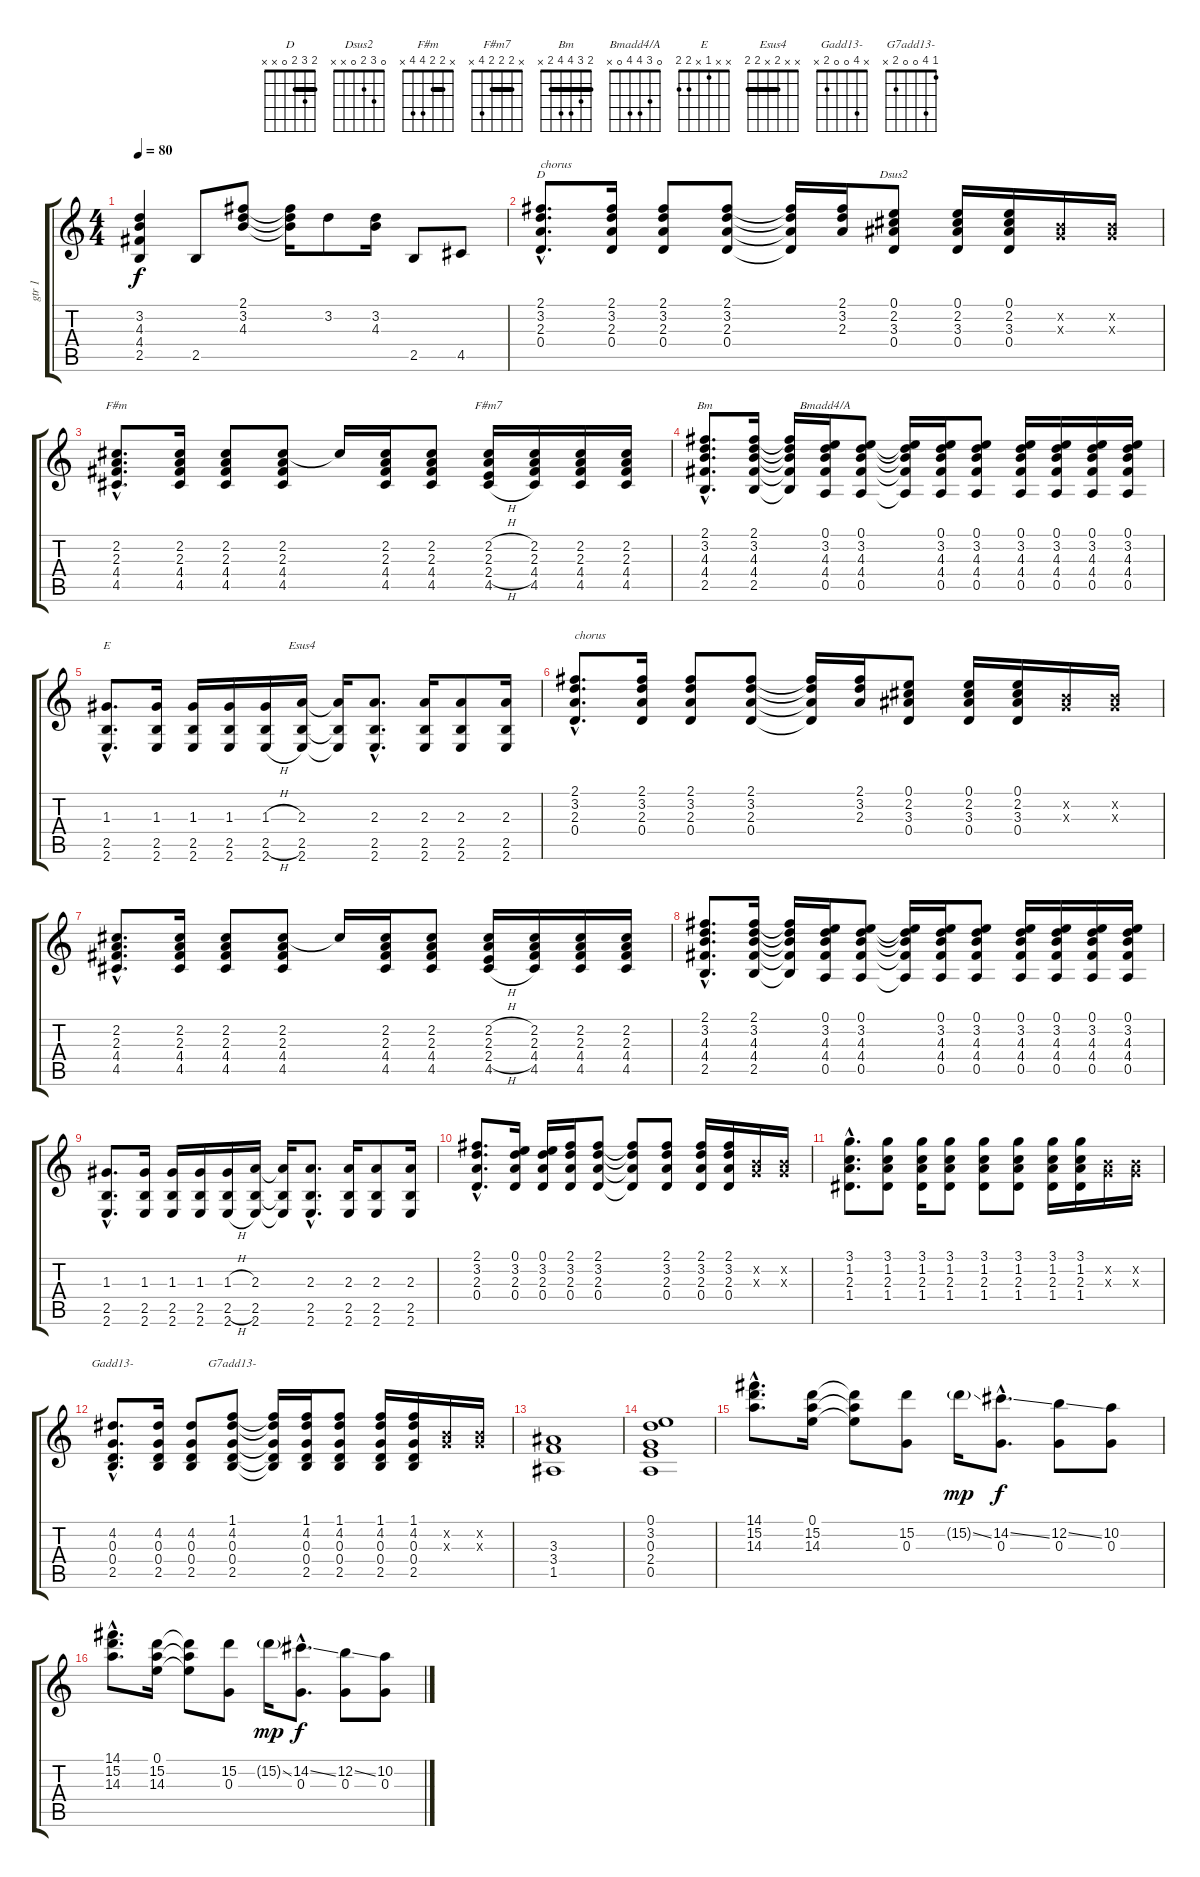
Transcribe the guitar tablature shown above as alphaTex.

\track ("gtr 1" "gtr 1") {instrument acousticguitarnylon}
\staff {score tabs}
\tuning (E4 B3 G3 D3 A2 D2) {hide}
\chord ("D" 2 3 2 0 x x) {barre 2}
\chord ("Dsus2" 0 3 2 0 x x)
\chord ("F#m" x 2 2 4 4 x) {barre 2}
\chord ("F#m7" x 2 2 2 4 x) {barre 2}
\chord ("Bm" 2 3 4 4 2 x) {barre 2}
\chord ("Bmadd4/A" 0 3 4 4 0 x)
\chord ("E" x x 1 x 2 2)
\chord ("Esus4" x x 2 x 2 2) {barre 2}
\chord ("Gadd13-" x 4 0 0 2 x)
\chord ("G7add13-" 1 4 0 0 2 x)
\ts (4 4)
\tempo 80
\clef g2
\ks c
(3.2 4.3 4.4 2.5).4{dy f} 2.5.8 (2.1 3.2 4.3).8 (2.1{t} 3.2{t} 4.3{t}).16 3.2.8 (3.2 4.3).16 2.5.8 4.5.8 |
(2.1{hac} 3.2{hac} 2.3{hac} 0.4{hac}).8{d ch "D" txt "chorus"} (2.1 3.2 2.3 0.4).16 (2.1 3.2 2.3 0.4).8 (2.1 3.2 2.3 0.4).8 (2.1{t} 3.2{t} 2.3{t} 0.4{t}).16 (2.1 3.2 2.3).16 (0.1 2.2 3.3 0.4).8{ch "Dsus2"} (0.1 2.2 3.3 0.4).16 (0.1 2.2 3.3 0.4).16 (0.2{x} 0.3{x}).16 (0.2{x} 0.3{x}).16 |
(2.2{hac} 2.3{hac} 4.4{hac} 4.5{hac}).8{d ch "F#m"} (2.2 2.3 4.4 4.5).16 (2.2 2.3 4.4 4.5).8 (2.2 2.3 4.4 4.5).8 2.2{t}.16 (2.2 2.3 4.4 4.5).16 (2.2 2.3 4.4 4.5).8 (2.2{h} 2.3{h} 2.4{h} 4.5{h}).16{ch "F#m7"} (2.2 2.3 4.4 4.5).16 (2.2 2.3 4.4 4.5).16 (2.2 2.3 4.4 4.5).16 |
(2.1{hac} 3.2{hac} 4.3{hac} 4.4{hac} 2.5{hac}).8{d ch "Bm"} (2.1 3.2 4.3 4.4 2.5).16 (2.1{t} 3.2{t} 4.3{t} 4.4{t} 2.5{t}).16 (0.1 3.2 4.3 4.4 0.5).16{ch "Bmadd4/A"} (0.1 3.2 4.3 4.4 0.5).8 (0.1{t} 3.2{t} 4.3{t} 4.4{t} 0.5{t}).16 (0.1 3.2 4.3 4.4 0.5).16 (0.1 3.2 4.3 4.4 0.5).8 (0.1 3.2 4.3 4.4 0.5).16 (0.1 3.2 4.3 4.4 0.5).16 (0.1 3.2 4.3 4.4 0.5).16 (0.1 3.2 4.3 4.4 0.5).16 |
(1.3{hac} 2.5{hac} 2.6{hac}).8{d ch "E"} (1.3 2.5 2.6).16 (1.3 2.5 2.6).16 (1.3 2.5 2.6).16 (1.3{h} 2.5{h} 2.6{h}).16 (2.3 2.5 2.6).16{ch "Esus4"} (2.3{t} 2.5{t} 2.6{t}).16 (2.3{hac} 2.5{hac} 2.6{hac}).8{d} (2.3 2.5 2.6).16 (2.3 2.5 2.6).8 (2.3 2.5 2.6).16 |
(2.1{hac} 3.2{hac} 2.3{hac} 0.4{hac}).8{d txt "chorus"} (2.1 3.2 2.3 0.4).16 (2.1 3.2 2.3 0.4).8 (2.1 3.2 2.3 0.4).8 (2.1{t} 3.2{t} 2.3{t} 0.4{t}).16 (2.1 3.2 2.3).16 (0.1 2.2 3.3 0.4).8 (0.1 2.2 3.3 0.4).16 (0.1 2.2 3.3 0.4).16 (0.2{x} 0.3{x}).16 (0.2{x} 0.3{x}).16 |
(2.2{hac} 2.3{hac} 4.4{hac} 4.5{hac}).8{d} (2.2 2.3 4.4 4.5).16 (2.2 2.3 4.4 4.5).8 (2.2 2.3 4.4 4.5).8 2.2{t}.16 (2.2 2.3 4.4 4.5).16 (2.2 2.3 4.4 4.5).8 (2.2{h} 2.3{h} 2.4{h} 4.5{h}).16 (2.2 2.3 4.4 4.5).16 (2.2 2.3 4.4 4.5).16 (2.2 2.3 4.4 4.5).16 |
(2.1{hac} 3.2{hac} 4.3{hac} 4.4{hac} 2.5{hac}).8{d} (2.1 3.2 4.3 4.4 2.5).16 (2.1{t} 3.2{t} 4.3{t} 4.4{t} 2.5{t}).16 (0.1 3.2 4.3 4.4 0.5).16 (0.1 3.2 4.3 4.4 0.5).8 (0.1{t} 3.2{t} 4.3{t} 4.4{t} 0.5{t}).16 (0.1 3.2 4.3 4.4 0.5).16 (0.1 3.2 4.3 4.4 0.5).8 (0.1 3.2 4.3 4.4 0.5).16 (0.1 3.2 4.3 4.4 0.5).16 (0.1 3.2 4.3 4.4 0.5).16 (0.1 3.2 4.3 4.4 0.5).16 |
(1.3{hac} 2.5{hac} 2.6{hac}).8{d} (1.3 2.5 2.6).16 (1.3 2.5 2.6).16 (1.3 2.5 2.6).16 (1.3{h} 2.5{h} 2.6{h}).16 (2.3 2.5 2.6).16 (2.3{t} 2.5{t} 2.6{t}).16 (2.3{hac} 2.5{hac} 2.6{hac}).8{d} (2.3 2.5 2.6).16 (2.3 2.5 2.6).8 (2.3 2.5 2.6).16 |
(2.1{hac} 3.2{hac} 2.3{hac} 0.4{hac}).8{d} (0.1 3.2 2.3 0.4).16 (0.1 3.2 2.3 0.4).16 (2.1 3.2 2.3 0.4).16 (2.1 3.2 2.3 0.4).8 (2.1{t} 3.2{t} 2.3{t} 0.4{t}).8 (2.1 3.2 2.3 0.4).8 (2.1 3.2 2.3 0.4).16 (2.1 3.2 2.3 0.4).16 (0.2{x} 0.3{x}).16 (0.2{x} 0.3{x}).16 |
(3.1{hac} 1.2{hac} 2.3{hac} 1.4{hac}).8{d} (3.1 1.2 2.3 1.4).8 (3.1 1.2 2.3 1.4).16 (3.1 1.2 2.3 1.4).8 (3.1 1.2 2.3 1.4).8 (3.1 1.2 2.3 1.4).8 (3.1 1.2 2.3 1.4).16 (3.1 1.2 2.3 1.4).16 (0.2{x} 0.3{x}).16 (0.2{x} 0.3{x}).16 |
(4.2{hac} 0.3{hac} 0.4{hac} 2.5{hac}).8{d ch "Gadd13-"} (4.2 0.3 0.4 2.5).16 (4.2 0.3 0.4 2.5).8 (1.1 4.2 0.3 0.4 2.5).8{ch "G7add13-"} (1.1{t} 4.2{t} 0.3{t} 0.4{t} 2.5{t}).16 (1.1 4.2 0.3 0.4 2.5).16 (1.1 4.2 0.3 0.4 2.5).8 (1.1 4.2 0.3 0.4 2.5).16 (1.1 4.2 0.3 0.4 2.5).16 (0.2{x} 0.3{x}).16 (0.2{x} 0.3{x}).16 |
(3.3 3.4 1.5).1 |
(0.1 3.2 0.3 2.4 0.5).1 |
(14.1{hac} 15.2{hac} 14.3{hac}).8{d} (0.1 15.2 14.3).16 (0.1{t} 15.2{t} 14.3{t}).8 (15.2 0.3).8 15.2{ss g}.16{dy mp} (14.2{ss hac} 0.3{hac}).8{d dy f} (12.2{ss} 0.3).8 (10.2 0.3).8 |
(14.1{hac} 15.2{hac} 14.3{hac}).8{d} (0.1 15.2 14.3).16 (0.1{t} 15.2{t} 14.3{t}).8 (15.2 0.3).8 15.2{ss g}.16{dy mp} (14.2{ss hac} 0.3{hac}).8{d dy f} (12.2{ss} 0.3).8 (10.2 0.3).8
